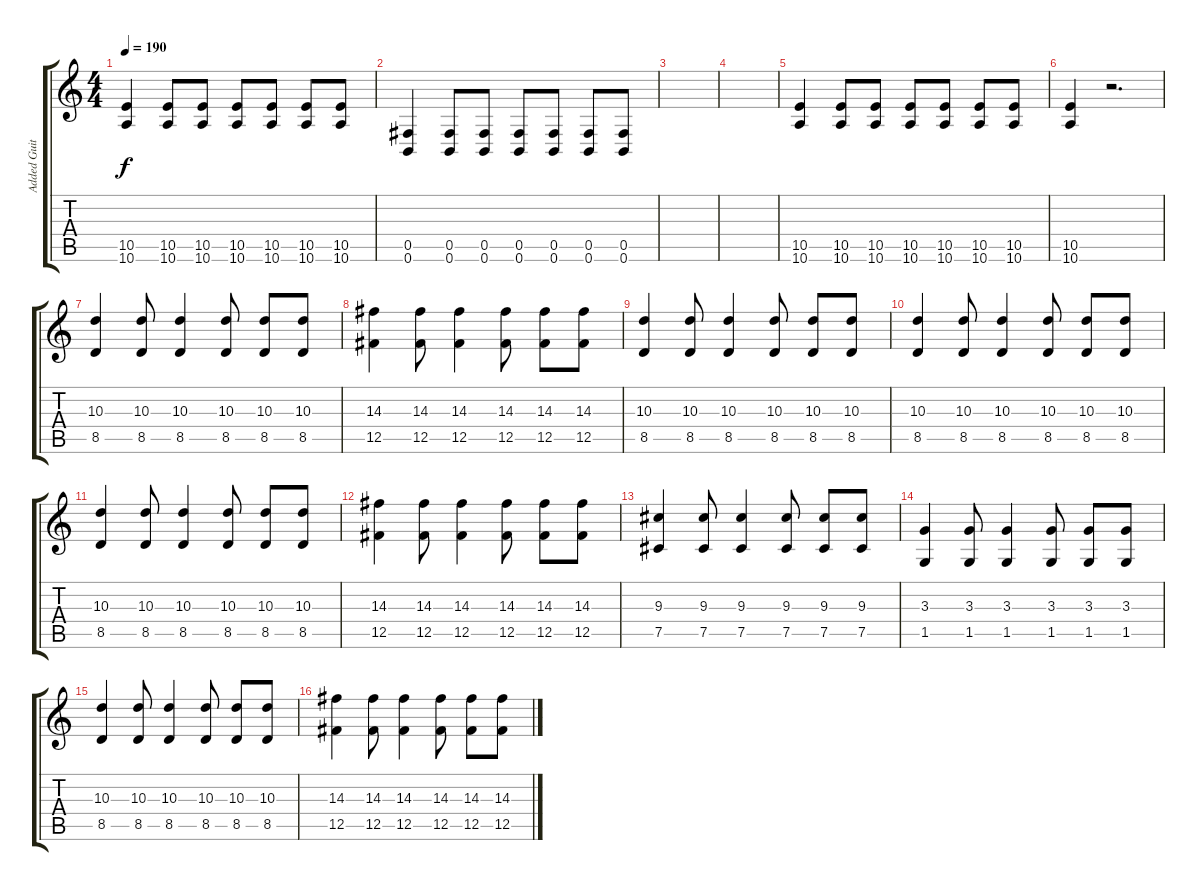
\track ("Added Guitar" "Added Guit") {instrument distortionguitar}
\staff {score tabs}
\tuning (Db4 Ab3 E3 B2 Gb2 B1) {hide}
\ts (4 4)
\tempo 190
\clef g2
\ks c
(10.5 10.6).4{dy f} (10.5 10.6).8 (10.5 10.6).8 (10.5 10.6).8 (10.5 10.6).8 (10.5 10.6).8 (10.5 10.6).8 |
(0.5 0.6).4 (0.5 0.6).8 (0.5 0.6).8 (0.5 0.6).8 (0.5 0.6).8 (0.5 0.6).8 (0.5 0.6).8 |
|
|
(10.5 10.6).4 (10.5 10.6).8 (10.5 10.6).8 (10.5 10.6).8 (10.5 10.6).8 (10.5 10.6).8 (10.5 10.6).8 |
(10.5 10.6).4 r.2{d} |
(10.3 8.5).4 (10.3 8.5).8 (10.3 8.5).4 (10.3 8.5).8 (10.3 8.5).8 (10.3 8.5).8 |
(14.3 12.5).4 (14.3 12.5).8 (14.3 12.5).4 (14.3 12.5).8 (14.3 12.5).8 (14.3 12.5).8 |
(10.3 8.5).4 (10.3 8.5).8 (10.3 8.5).4 (10.3 8.5).8 (10.3 8.5).8 (10.3 8.5).8 |
(10.3 8.5).4 (10.3 8.5).8 (10.3 8.5).4 (10.3 8.5).8 (10.3 8.5).8 (10.3 8.5).8 |
(10.3 8.5).4 (10.3 8.5).8 (10.3 8.5).4 (10.3 8.5).8 (10.3 8.5).8 (10.3 8.5).8 |
(14.3 12.5).4 (14.3 12.5).8 (14.3 12.5).4 (14.3 12.5).8 (14.3 12.5).8 (14.3 12.5).8 |
(9.3 7.5).4 (9.3 7.5).8 (9.3 7.5).4 (9.3 7.5).8 (9.3 7.5).8 (9.3 7.5).8 |
(3.3 1.5).4 (3.3 1.5).8 (3.3 1.5).4 (3.3 1.5).8 (3.3 1.5).8 (3.3 1.5).8 |
(10.3 8.5).4 (10.3 8.5).8 (10.3 8.5).4 (10.3 8.5).8 (10.3 8.5).8 (10.3 8.5).8 |
(14.3 12.5).4 (14.3 12.5).8 (14.3 12.5).4 (14.3 12.5).8 (14.3 12.5).8 (14.3 12.5).8
